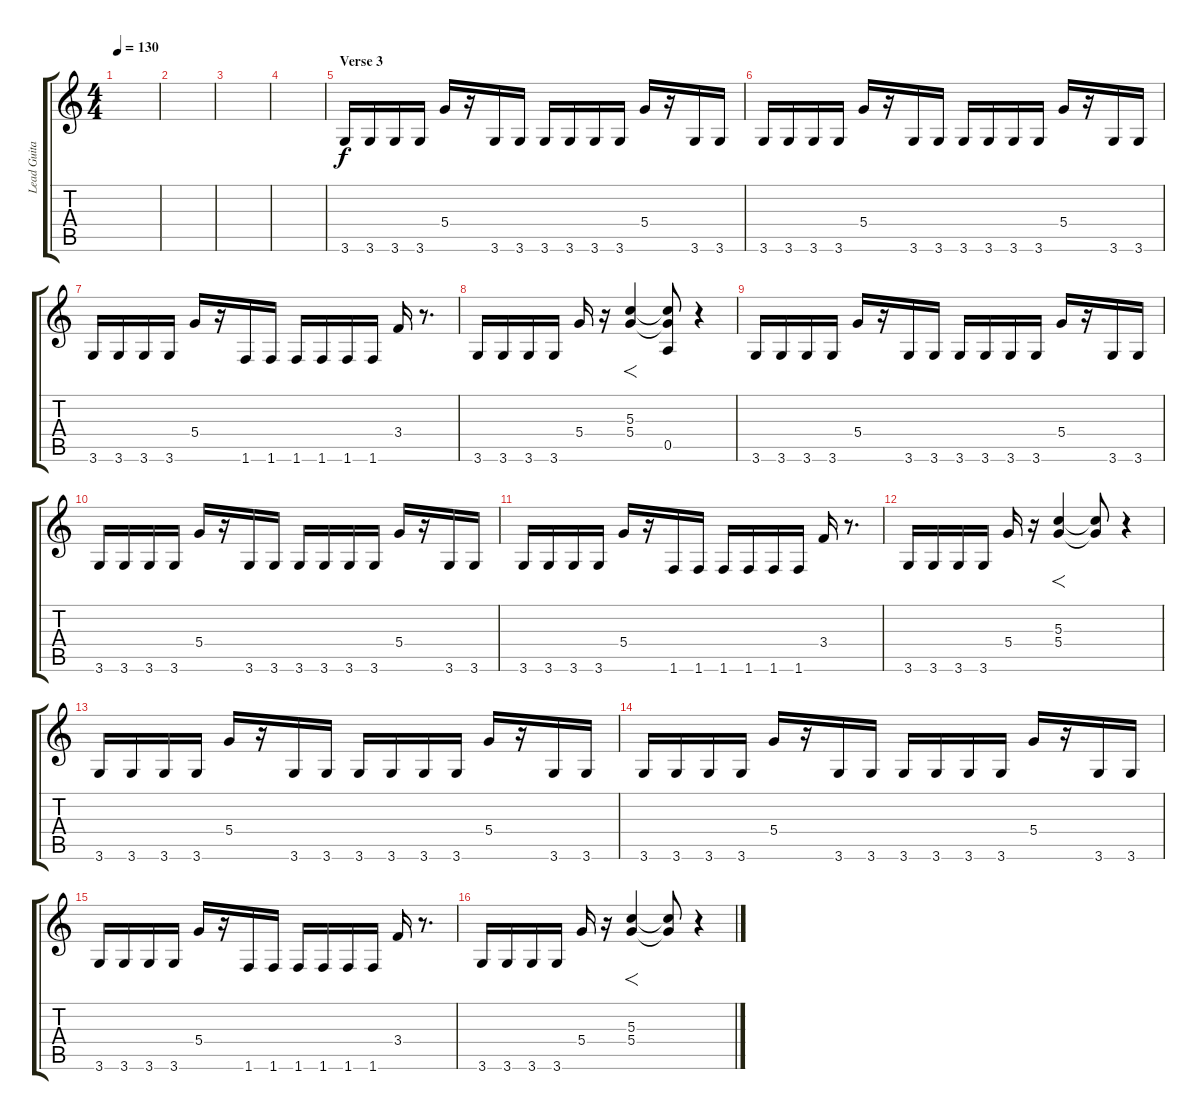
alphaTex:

\track ("Lead Guitar" "Lead Guita") {instrument overdrivenguitar}
\staff {score tabs}
\tuning (E4 B3 G3 D3 A2 E2) {hide}
\ts (4 4)
\tempo 130
\clef g2
\ks c
|
|
|
|
\section ("" "Verse 3")
3.6.16 3.6.16 3.6.16 3.6.16 5.4.16 r.16 3.6.16 3.6.16 3.6.16 3.6.16 3.6.16 3.6.16 5.4.16 r.16 3.6.16 3.6.16 |
3.6.16 3.6.16 3.6.16 3.6.16 5.4.16 r.16 3.6.16 3.6.16 3.6.16 3.6.16 3.6.16 3.6.16 5.4.16 r.16 3.6.16 3.6.16 |
3.6.16 3.6.16 3.6.16 3.6.16 5.4.16 r.16 1.6.16 1.6.16 1.6.16 1.6.16 1.6.16 1.6.16 3.4.16 r.8{d} |
3.6.16 3.6.16 3.6.16 3.6.16 5.4.16 r.16 (5.3 5.4).4{f} (5.3{t} 5.4{t} 0.5).8 r.4 |
3.6.16 3.6.16 3.6.16 3.6.16 5.4.16 r.16 3.6.16 3.6.16 3.6.16 3.6.16 3.6.16 3.6.16 5.4.16 r.16 3.6.16 3.6.16 |
3.6.16 3.6.16 3.6.16 3.6.16 5.4.16 r.16 3.6.16 3.6.16 3.6.16 3.6.16 3.6.16 3.6.16 5.4.16 r.16 3.6.16 3.6.16 |
3.6.16 3.6.16 3.6.16 3.6.16 5.4.16 r.16 1.6.16 1.6.16 1.6.16 1.6.16 1.6.16 1.6.16 3.4.16 r.8{d} |
3.6.16 3.6.16 3.6.16 3.6.16 5.4.16 r.16 (5.3 5.4).4{f} (5.3{t} 5.4{t}).8 r.4 |
3.6.16 3.6.16 3.6.16 3.6.16 5.4.16 r.16 3.6.16 3.6.16 3.6.16 3.6.16 3.6.16 3.6.16 5.4.16 r.16 3.6.16 3.6.16 |
3.6.16 3.6.16 3.6.16 3.6.16 5.4.16 r.16 3.6.16 3.6.16 3.6.16 3.6.16 3.6.16 3.6.16 5.4.16 r.16 3.6.16 3.6.16 |
3.6.16 3.6.16 3.6.16 3.6.16 5.4.16 r.16 1.6.16 1.6.16 1.6.16 1.6.16 1.6.16 1.6.16 3.4.16 r.8{d} |
3.6.16 3.6.16 3.6.16 3.6.16 5.4.16 r.16 (5.3 5.4).4{f} (5.3{t} 5.4{t}).8 r.4
